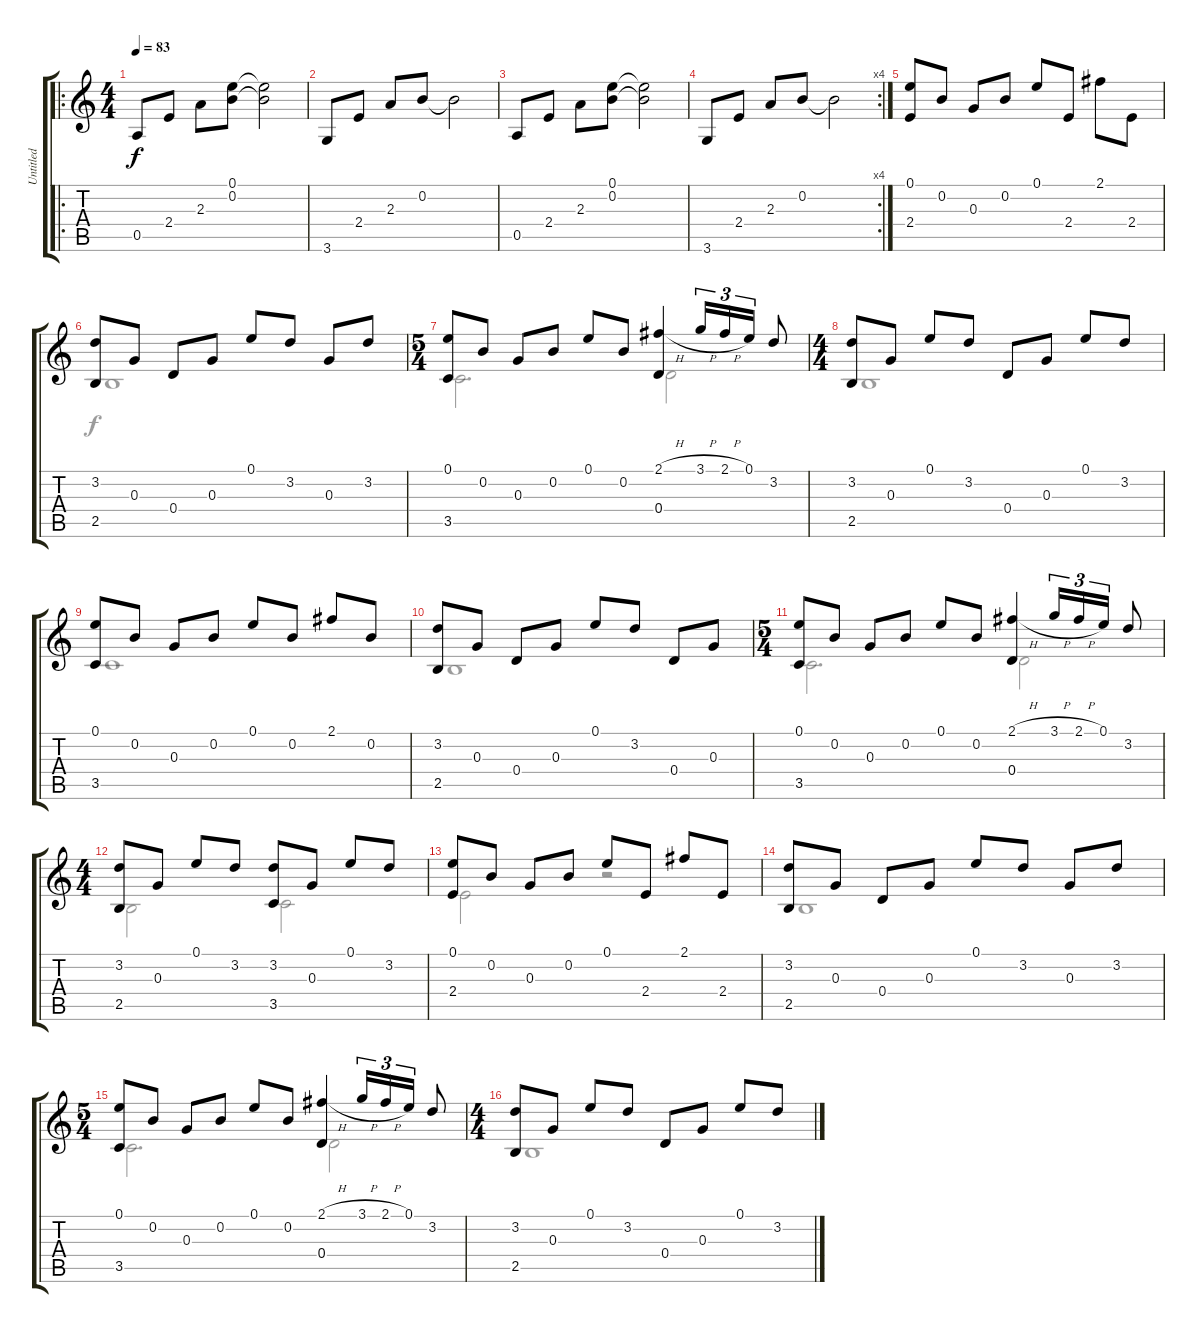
\track ("Untitled" "Untitled") {instrument acousticguitarsteel}
\staff {score tabs}
\tuning (E4 B3 G3 D3 A2 E2) {hide}
\voice
\ro
\ts (4 4)
\tempo 83
\clef g2
\ks c
0.5.8{dy f instrument acousticguitarsteel} 2.4.8 2.3.8 (0.1 0.2).8 (0.1{t} 0.2{t}).2 |
3.6.8 2.4.8 2.3.8 0.2.8 0.2{t}.2 |
0.5.8 2.4.8 2.3.8 (0.1 0.2).8 (0.1{t} 0.2{t}).2 |
\rc 4
3.6.8 2.4.8 2.3.8 0.2.8 0.2{t}.2 |
(0.1 2.4).8 0.2.8 0.3.8 0.2.8 0.1.8 2.4.8 2.1.8 2.4.8 |
(3.2 2.5).8 0.3.8 0.4.8 0.3.8 0.1.8 3.2.8 0.3.8 3.2.8 |
\ts (5 4)
(0.1 3.5).8 0.2.8 0.3.8 0.2.8 0.1.8 0.2.8 (2.1{h} 0.4).4 3.1{h}.16{tu (3 2)} 2.1{h}.16{tu (3 2)} 0.1.16{tu (3 2)} 3.2.8 |
\ts (4 4)
(3.2 2.5).8 0.3.8 0.1.8 3.2.8 0.4.8 0.3.8 0.1.8 3.2.8 |
(0.1 3.5).8 0.2.8 0.3.8 0.2.8 0.1.8 0.2.8 2.1.8 0.2.8 |
(3.2 2.5).8 0.3.8 0.4.8 0.3.8 0.1.8 3.2.8 0.4.8 0.3.8 |
\ts (5 4)
(0.1 3.5).8 0.2.8 0.3.8 0.2.8 0.1.8 0.2.8 (2.1{h} 0.4).4 3.1{h}.16{tu (3 2)} 2.1{h}.16{tu (3 2)} 0.1.16{tu (3 2)} 3.2.8 |
\ts (4 4)
(3.2 2.5).8 0.3.8 0.1.8 3.2.8 (3.2 3.5).8 0.3.8 0.1.8 3.2.8 |
(0.1 2.4).8 0.2.8 0.3.8 0.2.8 0.1.8 2.4.8 2.1.8 2.4.8 |
(3.2 2.5).8 0.3.8 0.4.8 0.3.8 0.1.8 3.2.8 0.3.8 3.2.8 |
\ts (5 4)
(0.1 3.5).8 0.2.8 0.3.8 0.2.8 0.1.8 0.2.8 (2.1{h} 0.4).4 3.1{h}.16{tu (3 2)} 2.1{h}.16{tu (3 2)} 0.1.16{tu (3 2)} 3.2.8 |
\ts (4 4)
(3.2 2.5).8 0.3.8 0.1.8 3.2.8 0.4.8 0.3.8 0.1.8 3.2.8
\voice
\clef g2
\ottava regular
\simile none
\ks c
|
|
|
|
|
2.5.1 |
3.5.2{d} 0.4.2 |
2.5.1 |
3.5.1 |
2.5.1 |
3.5.2{d} 0.4.2 |
2.5.2 3.5.2 |
2.4.2 r.2 |
2.5.1 |
3.5.2{d} 0.4.2 |
2.5.1
